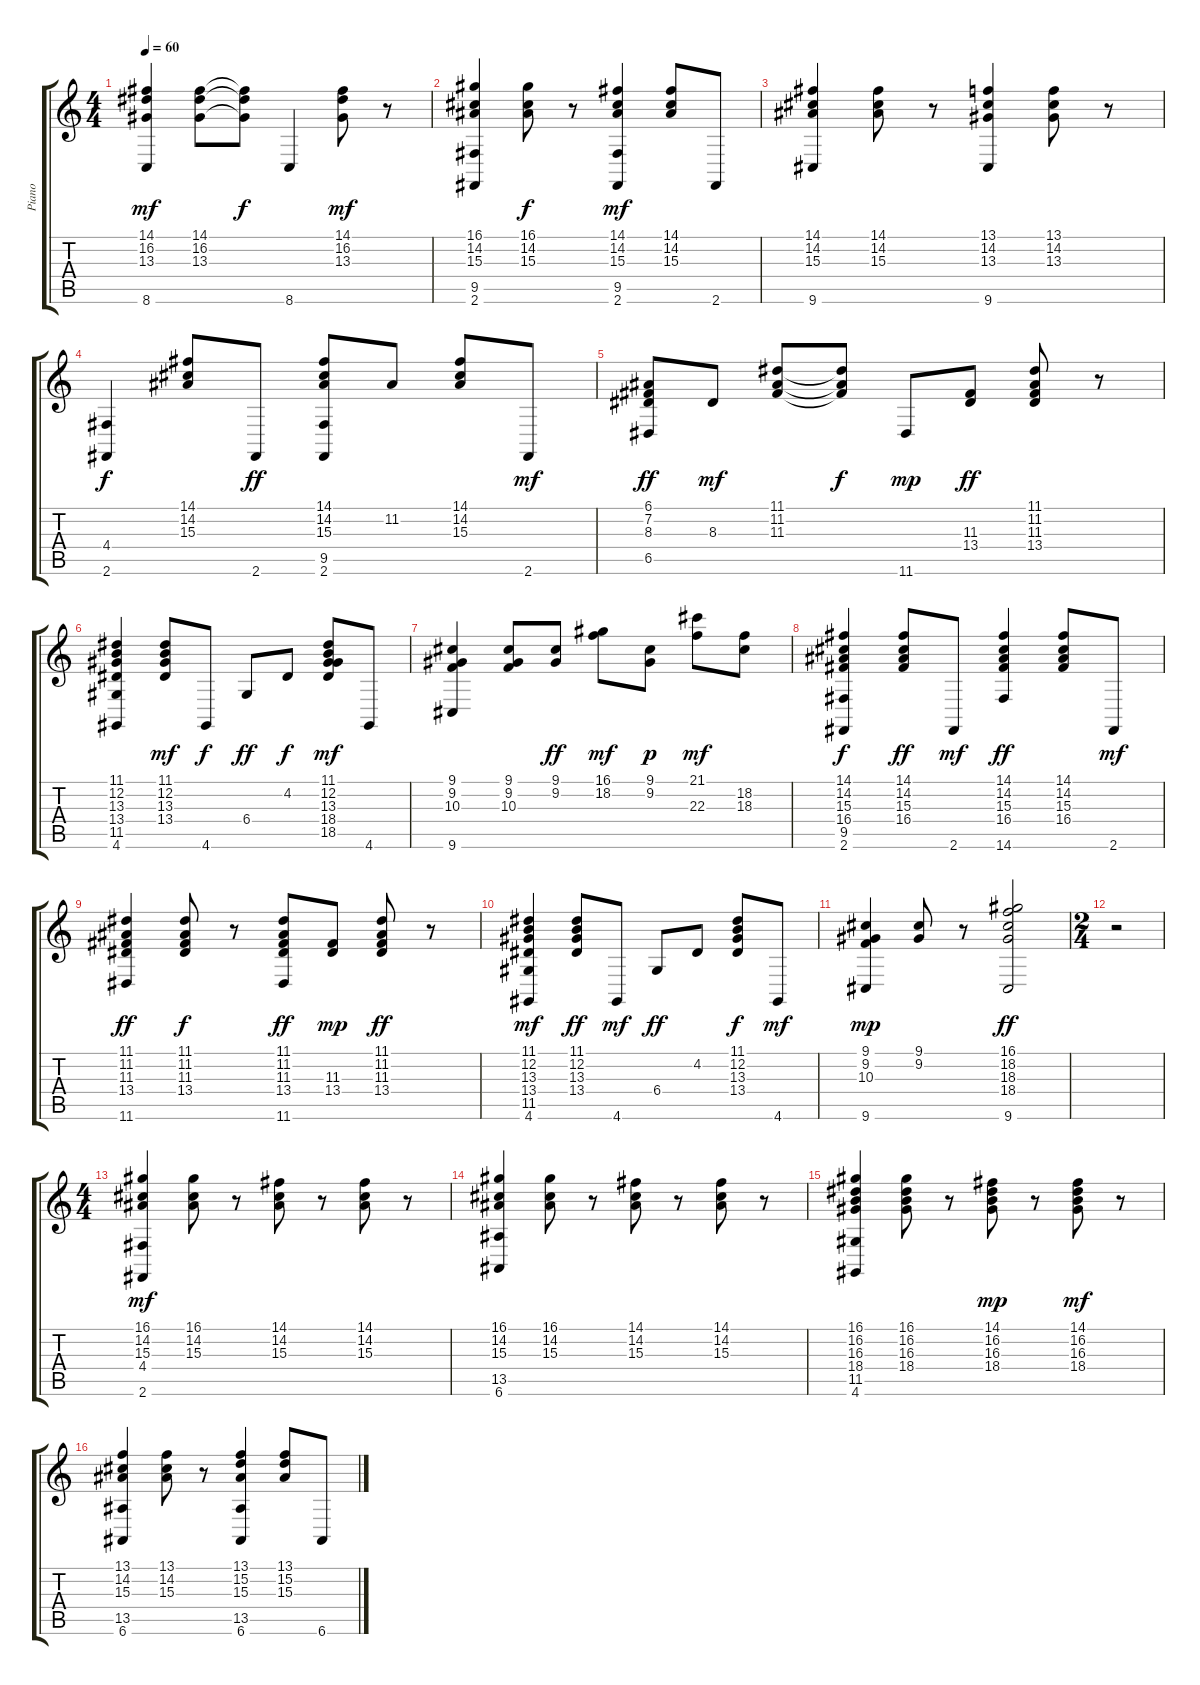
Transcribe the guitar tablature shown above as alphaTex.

\track ("Piano" "Piano") {instrument brightacousticpiano}
\staff {score tabs}
\tuning (E4 B3 G3 D3 A2 E2) {hide}
\ts (4 4)
\tempo 60
\clef g2
\ks c
(14.1 16.2 13.3 8.6).4{dy mf} (14.1 16.2 13.3).8 (14.1{t} 16.2{t} 13.3{t}).8{dy f} 8.6.4 (14.1 16.2 13.3).8{dy mf} r.8 |
(16.1 14.2 15.3 9.5 2.6).4 (16.1 14.2 15.3).8{dy f} r.8 (14.1 14.2 15.3 9.5 2.6).4{dy mf} (14.1 14.2 15.3).8 2.6.8 |
(14.1 14.2 15.3 9.6).4 (14.1 14.2 15.3).8 r.8 (13.1 14.2 13.3 9.6).4 (13.1 14.2 13.3).8 r.8 |
(4.4 2.6).4{dy f} (14.1 14.2 15.3).8 2.6.8{dy ff} (14.1 14.2 15.3 9.5 2.6).8 11.2.8 (14.1 14.2 15.3).8 2.6.8{dy mf} |
(6.1 7.2 8.3 6.5).8{dy ff} 8.3.8{dy mf} (11.1 11.2 11.3).8 (11.1{t} 11.2{t} 11.3{t}).8{dy f} 11.6.8{dy mp} (11.3 13.4).8{dy ff} (11.1 11.2 11.3 13.4).8 r.8 |
(11.1 12.2 13.3 13.4 11.5 4.6).4 (11.1 12.2 13.3 13.4).8{dy mf} 4.6.8{dy f} 6.4.8{dy ff} 4.2.8{dy f} (11.1 12.2 13.3 18.4 18.5).8{dy mf} 4.6.8 |
(9.1 9.2 10.3 9.6).4 (9.1 9.2 10.3).8 (9.1 9.2).8{dy ff} (16.1 18.2).8{dy mf} (9.1 9.2).8{dy p} (21.1 22.3).8{dy mf} (18.2 18.3).8 |
(14.1 14.2 15.3 16.4 9.5 2.6).4{dy f} (14.1 14.2 15.3 16.4).8{dy ff} 2.6.8{dy mf} (14.1 14.2 15.3 16.4 14.6).4{dy ff} (14.1 14.2 15.3 16.4).8 2.6.8{dy mf} |
(11.1 11.2 11.3 13.4 11.6).4{dy ff} (11.1 11.2 11.3 13.4).8{dy f} r.8 (11.1 11.2 11.3 13.4 11.6).8{dy ff} (11.3 13.4).8{dy mp} (11.1 11.2 11.3 13.4).8{dy ff} r.8 |
(11.1 12.2 13.3 13.4 11.5 4.6).4{dy mf} (11.1 12.2 13.3 13.4).8{dy ff} 4.6.8{dy mf} 6.4.8{dy ff} 4.2.8 (11.1 12.2 13.3 13.4).8{dy f} 4.6.8{dy mf} |
(9.1 9.2 10.3 9.6).4{dy mp} (9.1 9.2).8 r.8 (16.1 18.2 18.3 18.4 9.6).2{dy ff} |
\ts (2 4)
r.2 |
\ts (4 4)
(16.1 14.2 15.3 4.4 2.6).4{dy mf} (16.1 14.2 15.3).8 r.8 (14.1 14.2 15.3).8 r.8 (14.1 14.2 15.3).8 r.8 |
(16.1 14.2 15.3 13.5 6.6).4 (16.1 14.2 15.3).8 r.8 (14.1 14.2 15.3).8 r.8 (14.1 14.2 15.3).8 r.8 |
(16.1 16.2 16.3 18.4 11.5 4.6).4 (16.1 16.2 16.3 18.4).8 r.8 (14.1 16.2 16.3 18.4).8{dy mp} r.8 (14.1 16.2 16.3 18.4).8{dy mf} r.8 |
(13.1 14.2 15.3 13.5 6.6).4 (13.1 14.2 15.3).8 r.8 (13.1 15.2 15.3 13.5 6.6).4 (13.1 15.2 15.3).8 6.6.8
